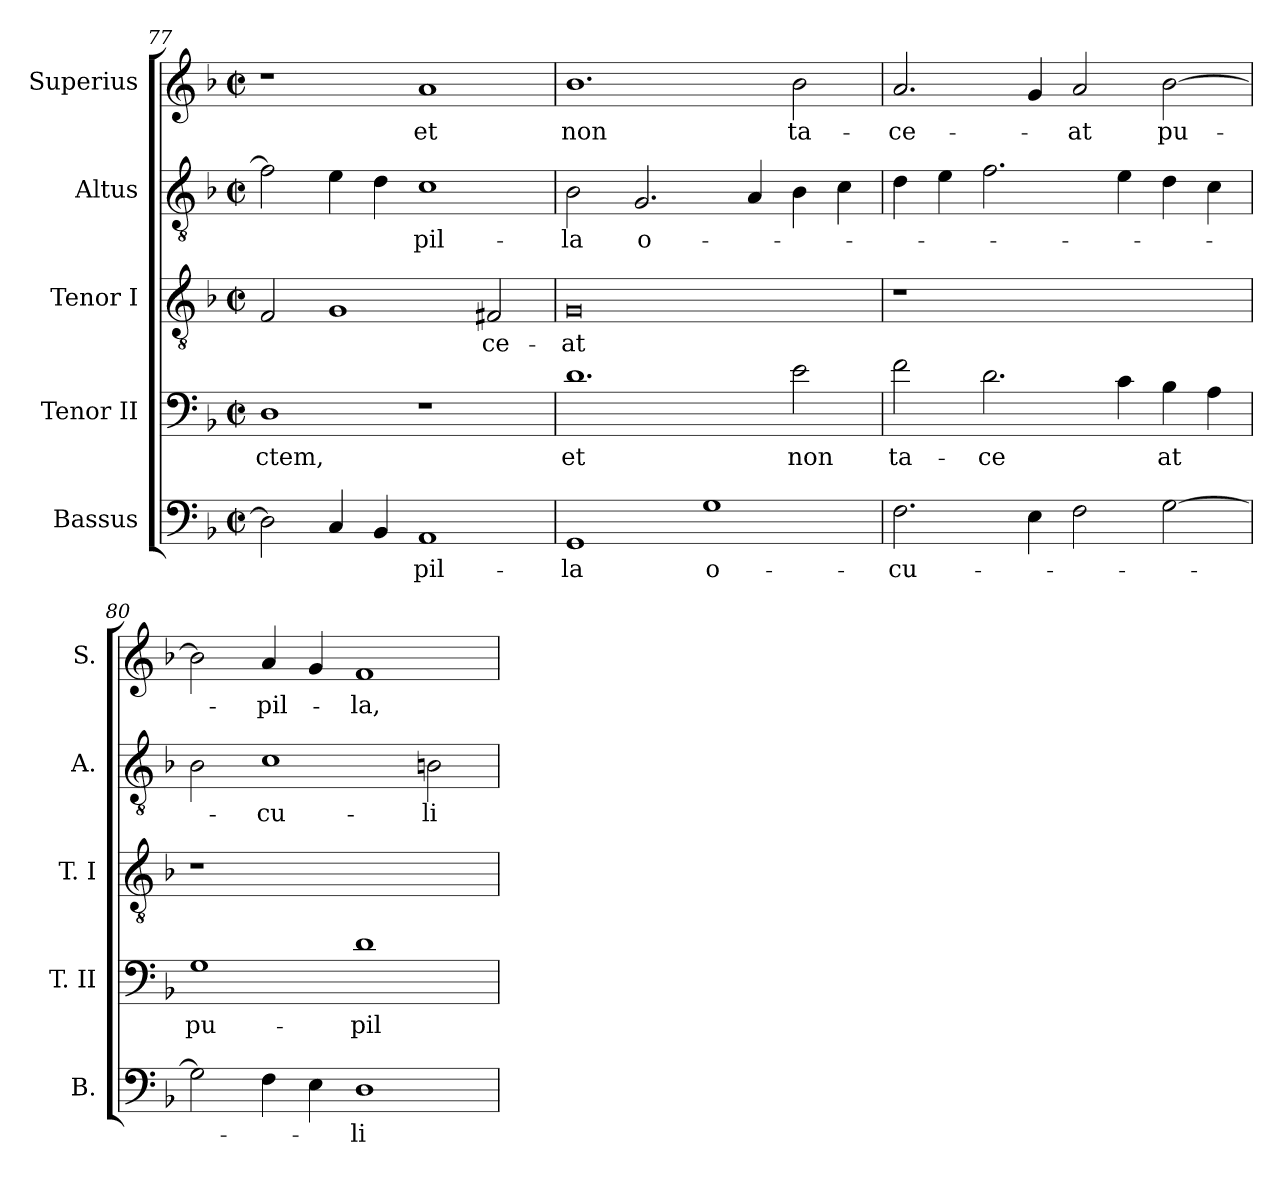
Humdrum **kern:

**kern	**text	**kern	**text	**kern	**text	**kern	**text	**kern	**text
*part5	*part5	*part4	*part4	*part3	*part3	*part2	*part2	*part1	*part1
*staff5	*staff5	*staff4	*staff4	*staff3	*staff3	*staff2	*staff2	*staff1	*staff1
*I"Bassus	*	*I"Tenor II	*	*I"Tenor I	*	*I"Altus	*	*I"Superius	*
*I'B.	*	*I'T. II	*	*I'T. I	*	*I'A.	*	*I'S.	*
*clefF4	*	*clefF4	*	*clefGv2	*	*clefGv2	*	*clefG2	*
*	*	*	*	*ITrd7c12	*	*ITrd7c12	*	*	*
*k[b-]	*	*k[b-]	*	*k[b-]	*	*k[b-]	*	*k[b-]	*
*F:	*	*F:	*	*F:	*	*F:	*	*F:	*
*M2/2	*	*M2/2	*	*M2/2	*	*M2/2	*	*M2/2	*
*met(c|)	*	*met(c|)	*	*met(c|)	*	*met(c|)	*	*met(c|)	*
=77	=77	=77	=77	=77	=77	=77	=77	=77	=77
!	!	!	!LO:LY:b:color=#000000	!	!	!	!	!	!
2Di\]	.	1Di	-ctem,	2FFi/	.	2Fi\]	.	1r	.
4Ci/	.	.	.	1GGi	.	4Ei\	.	.	.
4BB-i/	.	.	.	.	.	4Di\	.	.	.
!	!LO:LY:b:color=#000000	!	!	!	!	!	!	!	!
!	!	!	!	!	!	!	!LO:LY:b:color=#000000	!	!
!	!	!	!	!	!	!	!	!	!LO:LY:b:color=#000000
1AAi	-pil-	1r	.	.	.	1Ci	-pil-	1ai	et
!	!	!	!	!	!LO:LY:b:color=#000000	!	!	!	!
.	.	.	.	2FF#Xi/	-ce-	.	.	.	.
=78	=78	=78	=78	=78	=78	=78	=78	=78	=78
!	!LO:LY:b:color=#000000	!	!	!	!	!	!	!	!
!	!	!	!LO:LY:b:color=#000000	!	!	!	!	!	!
!	!	!	!	!	!LO:LY:b:color=#000000	!	!	!	!
!	!	!	!	!	!	!	!LO:LY:b:color=#000000	!	!
!	!	!	!	!	!	!	!	!	!LO:LY:b:color=#000000
1GGi	-la	1.di	et	0GGi	-at	2BB-i\	-la	1.b-i	non
!	!	!	!	!	!	!	!LO:LY:b:color=#000000	!	!
.	.	.	.	.	.	2.GGi/	o-	.	.
!	!LO:LY:b:color=#000000	!	!	!	!	!	!	!	!
1Gi	o-	.	.	.	.	.	.	.	.
.	.	.	.	.	.	4AAi/	.	.	.
!	!	!	!LO:LY:b:color=#000000	!	!	!	!	!	!
!	!	!	!	!	!	!	!	!	!LO:LY:b:color=#000000
.	.	2ei\	non	.	.	4BB-i\	.	2b-i\	ta-
.	.	.	.	.	.	4Ci\	.	.	.
=79	=79	=79	=79	=79	=79	=79	=79	=79	=79
!	!LO:LY:b:color=#000000	!	!	!	!	!	!	!	!
!	!	!	!LO:LY:b:color=#000000	!LO:N:vis=1	!	!	!	!	!
!	!	!	!	!	!	!	!	!	!LO:LY:b:color=#000000
2.Fi\	-cu-	2fi\	ta-	1r	.	4Di\	.	2.ai/	-ce-
.	.	.	.	.	.	4Ei\	.	.	.
!	!	!	!LO:LY:b:color=#000000	!	!	!	!	!	!
.	.	2.di\	-ce	.	.	2.Fi\	.	.	.
4Ei\	.	.	.	.	.	.	.	4gi/	.
!	!	!	!	!	!	!	!	!	!LO:LY:b:color=#000000
2Fi\	.	.	.	1ryy	.	.	.	2ai/	-at
.	.	4ci\	.	.	.	4Ei\	.	.	.
!	!	!	!LO:LY:b:color=#000000	!	!	!	!	!	!
!	!	!	!	!	!	!	!	!	!LO:LY:b:color=#000000
[>2Gi\	.	4B-i\	at	.	.	4Di\	.	[>2b-i\	pu-
.	.	4Ai\	.	.	.	4Ci\	.	.	.
!!LO:LB:g=z
=80	=80	=80	=80	=80	=80	=80	=80	=80	=80
!	!	!	!LO:LY:b:color=#000000	!LO:N:vis=1	!	!	!	!	!
2Gi\]	.	1Gi	pu-	1r	.	2BB-i\	.	2b-i\]	.
!	!	!	!	!	!	!	!LO:LY:b:color=#000000	!	!
!	!	!	!	!	!	!	!	!	!LO:LY:b:color=#000000
4Fi\	.	.	.	.	.	1Ci	-cu-	4ai/	-pil-
4Ei\	.	.	.	.	.	.	.	4gi/	.
!	!LO:LY:b:color=#000000	!	!	!	!	!	!	!	!
!	!	!	!LO:LY:b:color=#000000	!	!	!	!	!	!
!	!	!	!	!	!	!	!	!	!LO:LY:b:color=#000000
1Di	-li	1di	-pil-	1ryy	.	.	.	1fi	-la,
!	!	!	!	!	!	!	!LO:LY:b:color=#000000	!	!
.	.	.	.	.	.	2BBni\	-li	.	.
=	=	=	=	=	=	=	=	=	=
*-	*-	*-	*-	*-	*-	*-	*-	*-	*-
